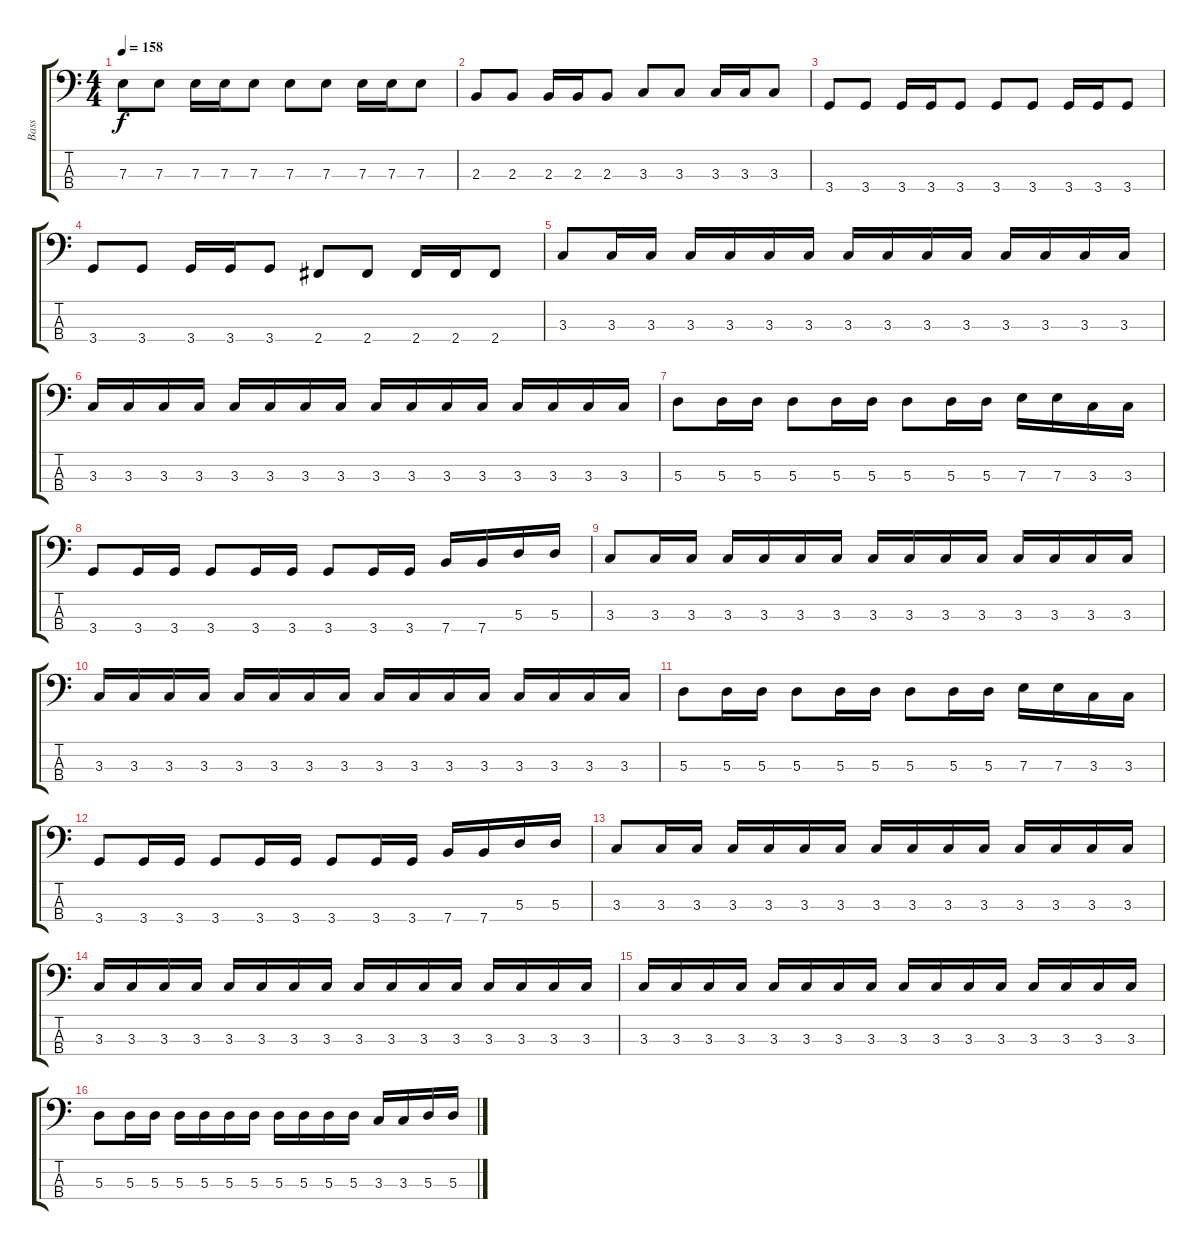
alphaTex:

\track ("Bass" "Bass") {instrument electricbassfinger}
\staff {score tabs}
\tuning (G2 D2 A1 E1) {hide}
\ts (4 4)
\tempo 158
\clef f4
\ks c
7.3.8{dy f} 7.3.8 7.3.16 7.3.16 7.3.8 7.3.8 7.3.8 7.3.16 7.3.16 7.3.8 |
2.3.8 2.3.8 2.3.16 2.3.16 2.3.8 3.3.8 3.3.8 3.3.16 3.3.16 3.3.8 |
3.4.8 3.4.8 3.4.16 3.4.16 3.4.8 3.4.8 3.4.8 3.4.16 3.4.16 3.4.8 |
3.4.8 3.4.8 3.4.16 3.4.16 3.4.8 2.4.8 2.4.8 2.4.16 2.4.16 2.4.8 |
3.3.8 3.3.16 3.3.16 3.3.16 3.3.16 3.3.16 3.3.16 3.3.16 3.3.16 3.3.16 3.3.16 3.3.16 3.3.16 3.3.16 3.3.16 |
3.3.16 3.3.16 3.3.16 3.3.16 3.3.16 3.3.16 3.3.16 3.3.16 3.3.16 3.3.16 3.3.16 3.3.16 3.3.16 3.3.16 3.3.16 3.3.16 |
5.3.8 5.3.16 5.3.16 5.3.8 5.3.16 5.3.16 5.3.8 5.3.16 5.3.16 7.3.16 7.3.16 3.3.16 3.3.16 |
3.4.8 3.4.16 3.4.16 3.4.8 3.4.16 3.4.16 3.4.8 3.4.16 3.4.16 7.4.16 7.4.16 5.3.16 5.3.16 |
3.3.8 3.3.16 3.3.16 3.3.16 3.3.16 3.3.16 3.3.16 3.3.16 3.3.16 3.3.16 3.3.16 3.3.16 3.3.16 3.3.16 3.3.16 |
3.3.16 3.3.16 3.3.16 3.3.16 3.3.16 3.3.16 3.3.16 3.3.16 3.3.16 3.3.16 3.3.16 3.3.16 3.3.16 3.3.16 3.3.16 3.3.16 |
5.3.8 5.3.16 5.3.16 5.3.8 5.3.16 5.3.16 5.3.8 5.3.16 5.3.16 7.3.16 7.3.16 3.3.16 3.3.16 |
3.4.8 3.4.16 3.4.16 3.4.8 3.4.16 3.4.16 3.4.8 3.4.16 3.4.16 7.4.16 7.4.16 5.3.16 5.3.16 |
3.3.8 3.3.16 3.3.16 3.3.16 3.3.16 3.3.16 3.3.16 3.3.16 3.3.16 3.3.16 3.3.16 3.3.16 3.3.16 3.3.16 3.3.16 |
3.3.16 3.3.16 3.3.16 3.3.16 3.3.16 3.3.16 3.3.16 3.3.16 3.3.16 3.3.16 3.3.16 3.3.16 3.3.16 3.3.16 3.3.16 3.3.16 |
3.3.16 3.3.16 3.3.16 3.3.16 3.3.16 3.3.16 3.3.16 3.3.16 3.3.16 3.3.16 3.3.16 3.3.16 3.3.16 3.3.16 3.3.16 3.3.16 |
5.3.8 5.3.16 5.3.16 5.3.16 5.3.16 5.3.16 5.3.16 5.3.16 5.3.16 5.3.16 5.3.16 3.3.16 3.3.16 5.3.16 5.3.16
